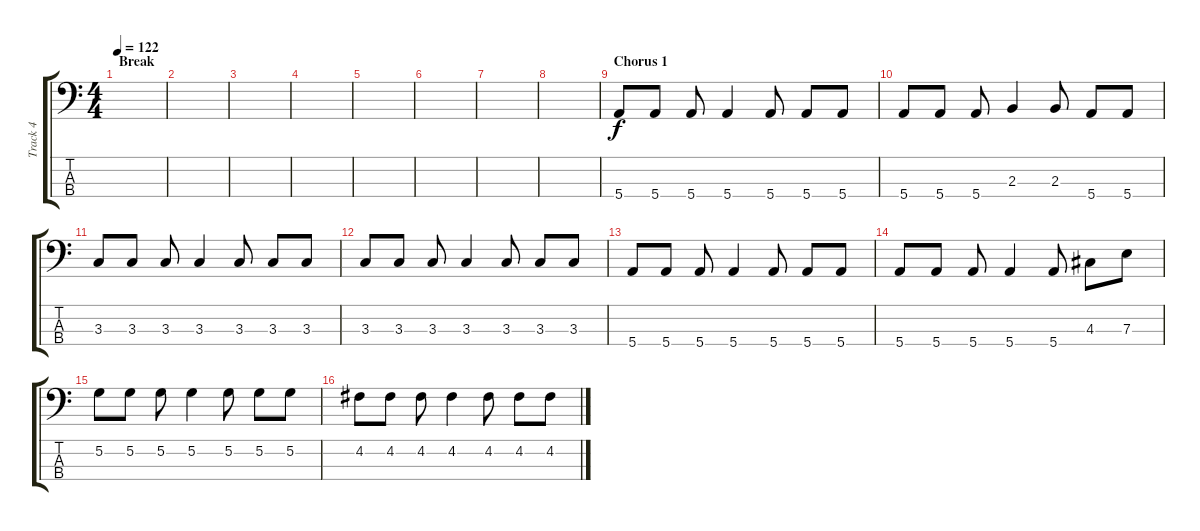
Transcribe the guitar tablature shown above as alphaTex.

\track ("Track 4" "Track 4") {instrument electricbassfinger}
\staff {score tabs}
\tuning (G2 D2 A1 E1) {hide}
\ts (4 4)
\section ("" "Break")
\tempo 122
\clef f4
\ks c
|
|
|
|
|
|
|
|
\section ("" "Chorus 1")
5.4.8 5.4.8 5.4.8 5.4.4 5.4.8 5.4.8 5.4.8 |
5.4.8 5.4.8 5.4.8 2.3.4 2.3.8 5.4.8 5.4.8 |
3.3.8 3.3.8 3.3.8 3.3.4 3.3.8 3.3.8 3.3.8 |
3.3.8 3.3.8 3.3.8 3.3.4 3.3.8 3.3.8 3.3.8 |
5.4.8 5.4.8 5.4.8 5.4.4 5.4.8 5.4.8 5.4.8 |
5.4.8 5.4.8 5.4.8 5.4.4 5.4.8 4.3.8 7.3.8 |
5.2.8 5.2.8 5.2.8 5.2.4 5.2.8 5.2.8 5.2.8 |
4.2.8 4.2.8 4.2.8 4.2.4 4.2.8 4.2.8 4.2.8
